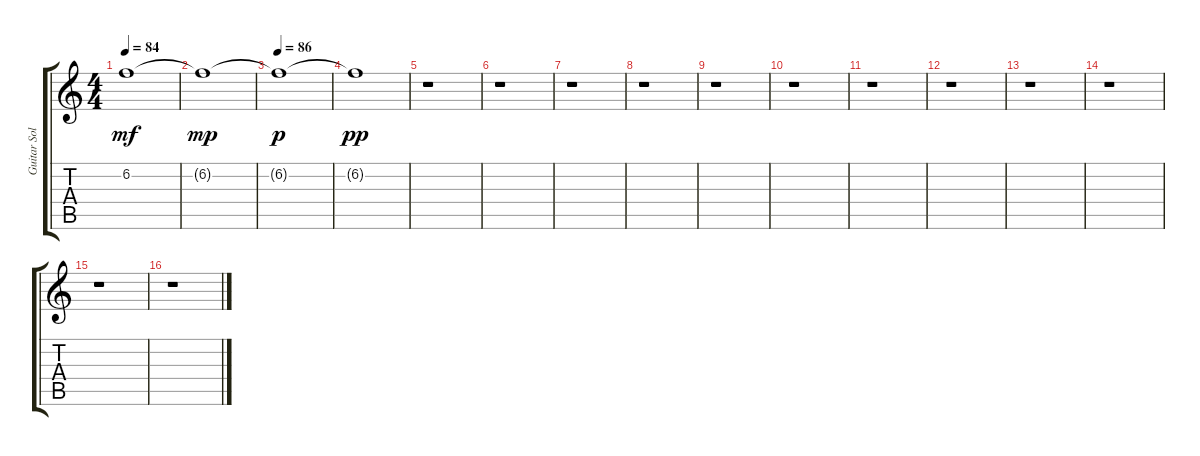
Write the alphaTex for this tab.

\track ("Guitar Solo-Pete" "Guitar Sol") {instrument overdrivenguitar}
\staff {score tabs}
\tuning (E4 B3 G3 D3 A2 E2) {hide}
\ts (4 4)
\tempo 84
\clef g2
\ks c
6.2{t}.1{dy mf} |
6.2{t}.1{dy mp} |
\tempo 86
6.2{t}.1{dy p} |
6.2{t}.1{dy pp} |
r.1 |
r.1 |
r.1 |
r.1 |
r.1 |
r.1 |
r.1 |
r.1 |
r.1 |
r.1 |
r.1 |
r.1
